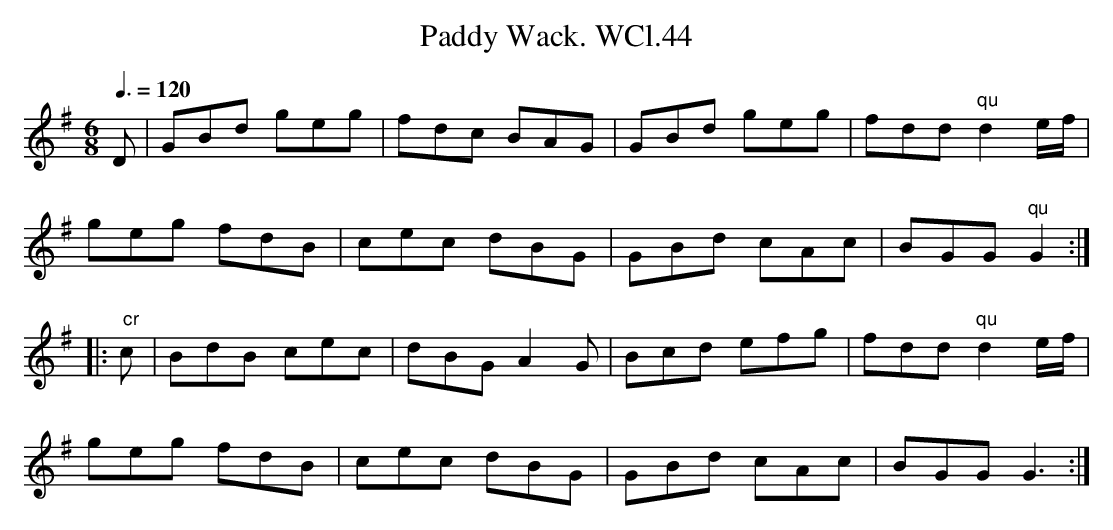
X:1
T:Paddy Wack. WCl.44
M:6/8
L:1/8
Q:3/8=120
K:G
D|GBd geg|fdc BAG|GBd geg|fdd"qu"d2 e/f/|
geg fdB|cec dBG|GBd cAc|BGG"qu"G2:|
|:" cr"c|BdB cec|dBG A2G|Bcd efg|fdd"qu"d2 e/f/|
geg fdB|cec dBG|GBd cAc|BGG G3:|
